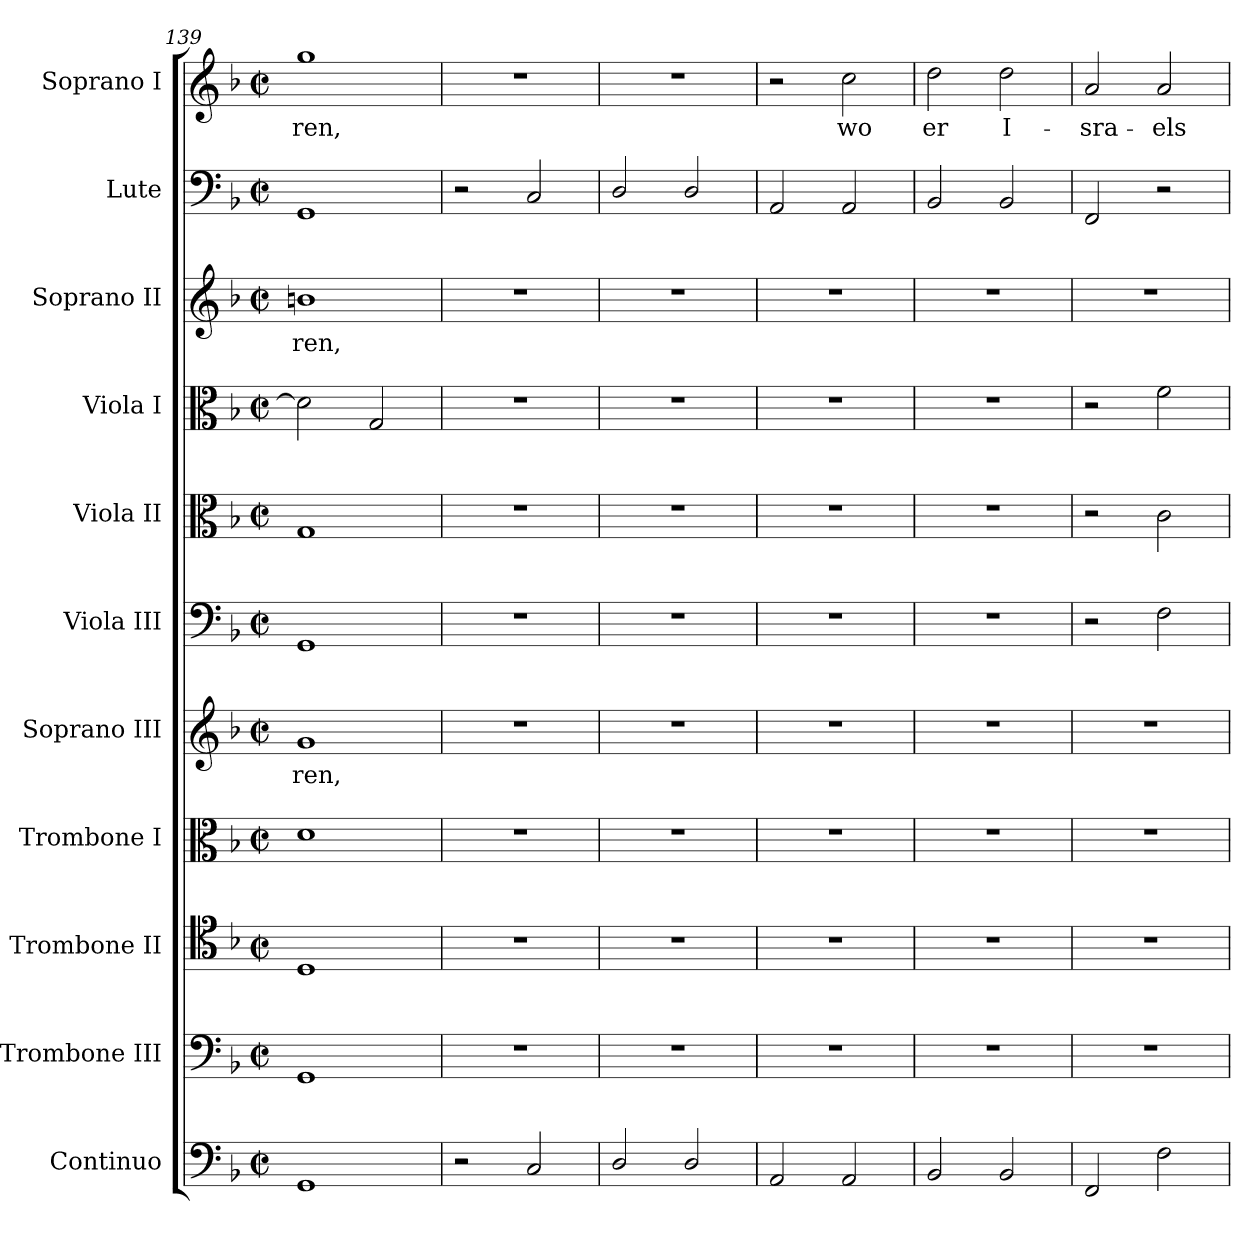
**kern	**kern	**kern	**kern	**kern	**text	**kern	**kern	**kern	**kern	**text	**kern	**kern	**text
*part11	*part10	*part9	*part8	*part7	*part7	*part6	*part5	*part4	*part3	*part3	*part2	*part1	*part1
*staff11	*staff10	*staff9	*staff8	*staff7	*staff7	*staff6	*staff5	*staff4	*staff3	*staff3	*staff2	*staff1	*staff1
*I"Continuo	*I"Trombone III	*I"Trombone II	*I"Trombone I	*I"Soprano III	*	*I"Viola III	*I"Viola II	*I"Viola I	*I"Soprano II	*	*I"Lute	*I"Soprano I	*
*	*I'Tb III	*I'Tb II	*I'Tb I	*I'S III	*	*I'Vl III	*I'Vl II	*I'Vl I	*I'S II	*	*I'Lt	*I'S I	*
*clefF4	*clefF4	*clefC4	*clefC3	*clefG2	*	*clefF4	*clefC3	*clefC3	*clefG2	*	*clefF4	*clefG2	*
*k[b-]	*k[b-]	*k[b-]	*k[b-]	*k[b-]	*	*k[b-]	*k[b-]	*k[b-]	*k[b-]	*	*k[b-]	*k[b-]	*
*F:	*F:	*F:	*F:	*F:	*	*F:	*F:	*F:	*F:	*	*F:	*F:	*
*M2/2	*M2/2	*M2/2	*M2/2	*M2/2	*	*M2/2	*M2/2	*M2/2	*M2/2	*	*M2/2	*M2/2	*
*met(c|)	*met(c|)	*met(c|)	*met(c|)	*met(c|)	*	*met(c|)	*met(c|)	*met(c|)	*met(c|)	*	*met(c|)	*met(c|)	*
=139	=139	=139	=139	=139	=139	=139	=139	=139	=139	=139	=139	=139	=139
!	!	!	!	!	!LO:LY:b	!	!	!	!	!LO:LY:b	!	!	!LO:LY:b
1GG	1GG	1D	1d	1g	-ren,	1GG	1G	2d]	1bn	ren,	1GG	1gg	-ren,
.	.	.	.	.	.	.	.	2G	.	.	.	.	.
=140	=140	=140	=140	=140	=140	=140	=140	=140	=140	=140	=140	=140	=140
2r	1r	1r	1r	1r	.	1r	1r	1r	1r	.	2r	1r	.
2C	.	.	.	.	.	.	.	.	.	.	2C	.	.
=141	=141	=141	=141	=141	=141	=141	=141	=141	=141	=141	=141	=141	=141
2D/	1r	1r	1r	1r	.	1r	1r	1r	1r	.	2D/	1r	.
2D/	.	.	.	.	.	.	.	.	.	.	2D/	.	.
=142	=142	=142	=142	=142	=142	=142	=142	=142	=142	=142	=142	=142	=142
2AA	1r	1r	1r	1r	.	1r	1r	1r	1r	.	2AA	2r	.
!	!	!	!	!	!	!	!	!	!	!	!	!	!LO:LY:b
2AA	.	.	.	.	.	.	.	.	.	.	2AA	2cc	wo
=143	=143	=143	=143	=143	=143	=143	=143	=143	=143	=143	=143	=143	=143
!	!	!	!	!	!	!	!	!	!	!	!	!	!LO:LY:b
2BB-	1r	1r	1r	1r	.	1r	1r	1r	1r	.	2BB-	2dd	er
!	!	!	!	!	!	!	!	!	!	!	!	!	!LO:LY:b
2BB-	.	.	.	.	.	.	.	.	.	.	2BB-	2dd	I-
=144	=144	=144	=144	=144	=144	=144	=144	=144	=144	=144	=144	=144	=144
!	!	!	!	!	!	!	!	!	!	!	!	!	!LO:LY:b
2FF	1r	1r	1r	1r	.	2r	2r	2r	1r	.	2FF	2a	-sra-
!	!	!	!	!	!	!	!	!	!	!	!	!	!LO:LY:b
2F	.	.	.	.	.	2F	2c	2f	.	.	2r	2a	-els
=	=	=	=	=	=	=	=	=	=	=	=	=	=
*-	*-	*-	*-	*-	*-	*-	*-	*-	*-	*-	*-	*-	*-
